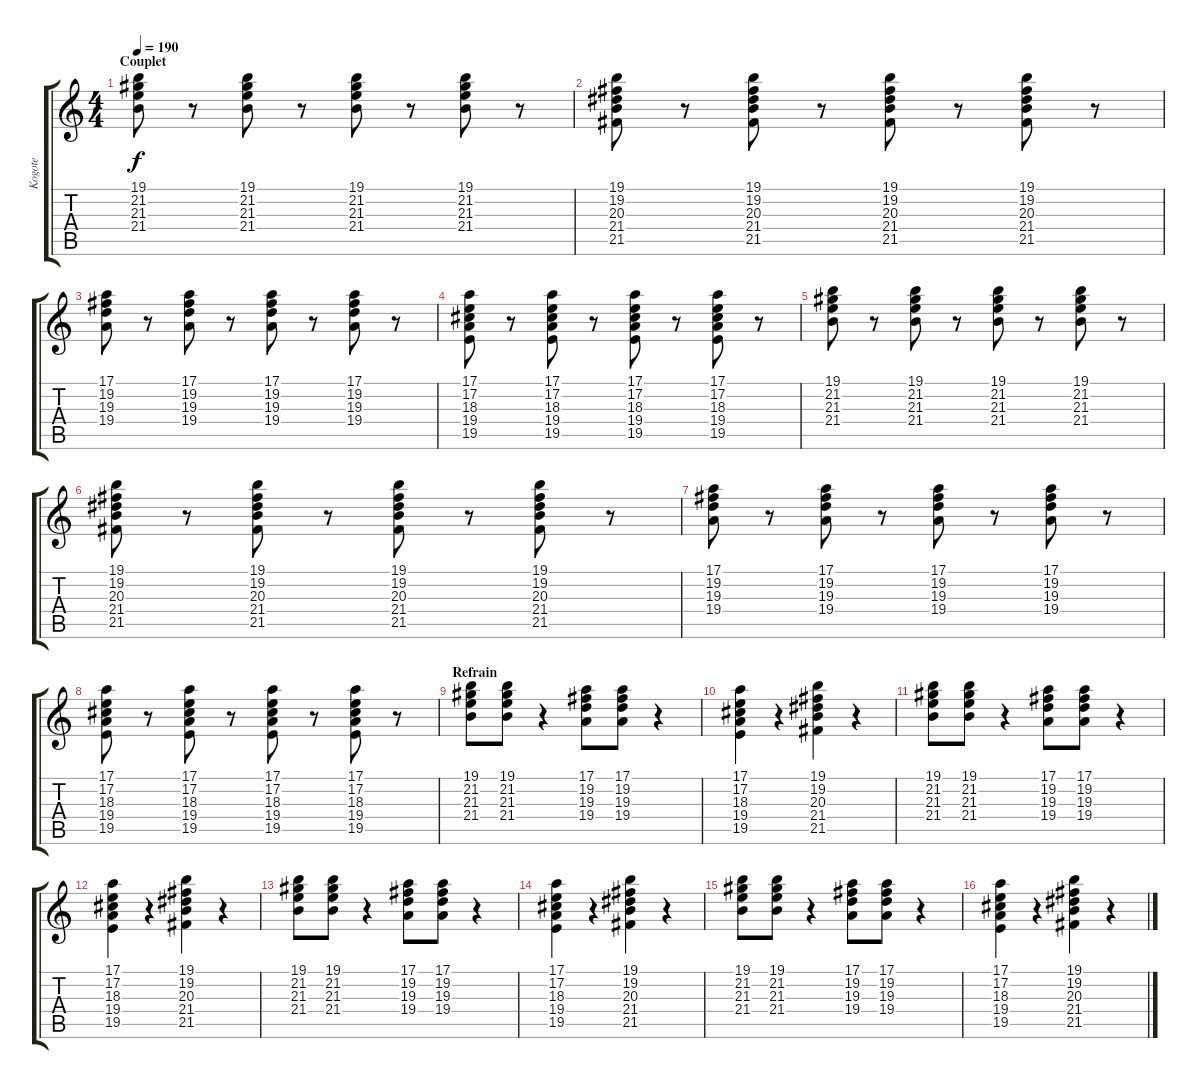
\track ("Kogote" "Kogote") {instrument rockorgan}
\staff {score tabs}
\tuning (E4 B3 G3 D3 A2 E2) {hide}
\ts (4 4)
\section ("" "Couplet ")
\tempo 190
\clef g2
\ks c
(19.1 21.2 21.3 21.4).8{dy f} r.8 (19.1 21.2 21.3 21.4).8 r.8 (19.1 21.2 21.3 21.4).8 r.8 (19.1 21.2 21.3 21.4).8 r.8 |
(19.1 19.2 20.3 21.4 21.5).8 r.8 (19.1 19.2 20.3 21.4 21.5).8 r.8 (19.1 19.2 20.3 21.4 21.5).8 r.8 (19.1 19.2 20.3 21.4 21.5).8 r.8 |
(17.1 19.2 19.3 19.4).8 r.8 (17.1 19.2 19.3 19.4).8 r.8 (17.1 19.2 19.3 19.4).8 r.8 (17.1 19.2 19.3 19.4).8 r.8 |
(17.1 17.2 18.3 19.4 19.5).8 r.8 (17.1 17.2 18.3 19.4 19.5).8 r.8 (17.1 17.2 18.3 19.4 19.5).8 r.8 (17.1 17.2 18.3 19.4 19.5).8 r.8 |
(19.1 21.2 21.3 21.4).8 r.8 (19.1 21.2 21.3 21.4).8 r.8 (19.1 21.2 21.3 21.4).8 r.8 (19.1 21.2 21.3 21.4).8 r.8 |
(19.1 19.2 20.3 21.4 21.5).8 r.8 (19.1 19.2 20.3 21.4 21.5).8 r.8 (19.1 19.2 20.3 21.4 21.5).8 r.8 (19.1 19.2 20.3 21.4 21.5).8 r.8 |
(17.1 19.2 19.3 19.4).8 r.8 (17.1 19.2 19.3 19.4).8 r.8 (17.1 19.2 19.3 19.4).8 r.8 (17.1 19.2 19.3 19.4).8 r.8 |
(17.1 17.2 18.3 19.4 19.5).8 r.8 (17.1 17.2 18.3 19.4 19.5).8 r.8 (17.1 17.2 18.3 19.4 19.5).8 r.8 (17.1 17.2 18.3 19.4 19.5).8 r.8 |
\section ("" "Refrain")
(19.1 21.2 21.3 21.4).8 (19.1 21.2 21.3 21.4).8 r.4 (17.1 19.2 19.3 19.4).8 (17.1 19.2 19.3 19.4).8 r.4 |
(17.1 17.2 18.3 19.4 19.5).4 r.4 (19.1 19.2 20.3 21.4 21.5).4 r.4 |
(19.1 21.2 21.3 21.4).8 (19.1 21.2 21.3 21.4).8 r.4 (17.1 19.2 19.3 19.4).8 (17.1 19.2 19.3 19.4).8 r.4 |
(17.1 17.2 18.3 19.4 19.5).4 r.4 (19.1 19.2 20.3 21.4 21.5).4 r.4 |
(19.1 21.2 21.3 21.4).8 (19.1 21.2 21.3 21.4).8 r.4 (17.1 19.2 19.3 19.4).8 (17.1 19.2 19.3 19.4).8 r.4 |
(17.1 17.2 18.3 19.4 19.5).4 r.4 (19.1 19.2 20.3 21.4 21.5).4 r.4 |
(19.1 21.2 21.3 21.4).8 (19.1 21.2 21.3 21.4).8 r.4 (17.1 19.2 19.3 19.4).8 (17.1 19.2 19.3 19.4).8 r.4 |
(17.1 17.2 18.3 19.4 19.5).4 r.4 (19.1 19.2 20.3 21.4 21.5).4 r.4
